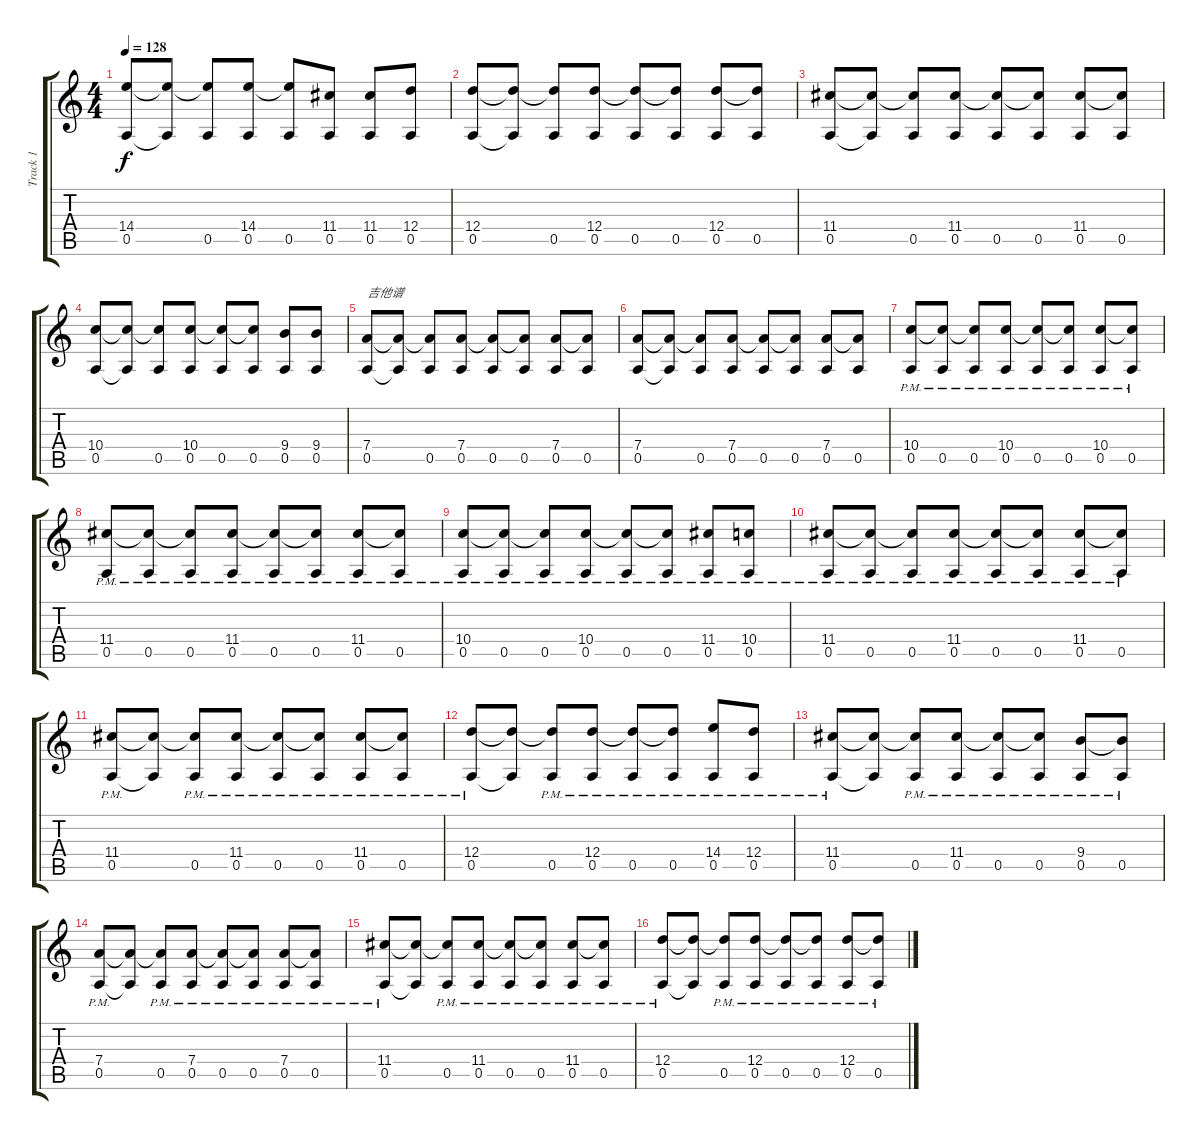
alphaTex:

\track ("Track 1" "Track 1") {instrument acousticguitarsteel}
\staff {score tabs}
\tuning (E4 B3 G3 D3 A2 E2) {hide}
\ts (4 4)
\tempo 128
\clef g2
\ks c
(14.4 0.5).8{dy f} (14.4{t} 0.5{t}).8 (14.4{t} 0.5).8 (14.4 0.5).8 (14.4{t} 0.5).8 (11.4 0.5).8 (11.4 0.5).8 (12.4 0.5).8 |
(12.4 0.5).8 (12.4{t} 0.5{t}).8 (12.4{t} 0.5).8 (12.4 0.5).8 (12.4{t} 0.5).8 (12.4{t} 0.5).8 (12.4 0.5).8 (12.4{t} 0.5).8 |
(11.4 0.5).8 (11.4{t} 0.5{t}).8 (11.4{t} 0.5).8 (11.4 0.5).8 (11.4{t} 0.5).8 (11.4{t} 0.5).8 (11.4 0.5).8 (11.4{t} 0.5).8 |
(10.4 0.5).8 (10.4{t} 0.5{t}).8 (10.4{t} 0.5).8 (10.4 0.5).8 (10.4{t} 0.5).8 (10.4{t} 0.5).8 (9.4 0.5).8 (9.4 0.5).8 |
(7.4 0.5).8{txt "吉他谱"} (7.4{t} 0.5{t}).8 (7.4{t} 0.5).8 (7.4 0.5).8 (7.4{t} 0.5).8 (7.4{t} 0.5).8 (7.4 0.5).8 (7.4{t} 0.5).8 |
(7.4 0.5).8 (7.4{t} 0.5{t}).8 (7.4{t} 0.5).8 (7.4 0.5).8 (7.4{t} 0.5).8 (7.4{t} 0.5).8 (7.4 0.5).8 (7.4{t} 0.5).8 |
(10.4{pm} 0.5{pm}).8 (10.4{t} 0.5{pm}).8 (10.4{t} 0.5{pm}).8 (10.4{pm} 0.5{pm}).8 (10.4{t} 0.5{pm}).8 (10.4{t} 0.5{pm}).8 (10.4{pm} 0.5{pm}).8 (10.4{t} 0.5{pm}).8 |
(11.4{pm} 0.5{pm}).8 (11.4{t} 0.5{pm}).8 (11.4{t} 0.5{pm}).8 (11.4{pm} 0.5{pm}).8 (11.4{t} 0.5{pm}).8 (11.4{t} 0.5{pm}).8 (11.4{pm} 0.5{pm}).8 (11.4{t} 0.5{pm}).8 |
(10.4{pm} 0.5{pm}).8 (10.4{t} 0.5{pm}).8 (10.4{t} 0.5{pm}).8 (10.4{pm} 0.5{pm}).8 (10.4{t} 0.5{pm}).8 (10.4{t} 0.5{pm}).8 (11.4{pm} 0.5{pm}).8 (10.4{pm} 0.5{pm}).8 |
(11.4{pm} 0.5{pm}).8 (11.4{t} 0.5{pm}).8 (11.4{t} 0.5{pm}).8 (11.4{pm} 0.5{pm}).8 (11.4{t} 0.5{pm}).8 (11.4{t} 0.5{pm}).8 (11.4{pm} 0.5{pm}).8 (11.4{t} 0.5{pm}).8 |
(11.4{pm} 0.5{pm}).8 (11.4{t} 0.5{t}).8 (11.4{t} 0.5{pm}).8 (11.4{pm} 0.5{pm}).8 (11.4{t} 0.5{pm}).8 (11.4{t} 0.5{pm}).8 (11.4{pm} 0.5{pm}).8 (11.4{t} 0.5{pm}).8 |
(12.4{pm} 0.5{pm}).8 (12.4{t} 0.5{t}).8 (12.4{t} 0.5{pm}).8 (12.4{pm} 0.5{pm}).8 (12.4{t} 0.5{pm}).8 (12.4{t} 0.5{pm}).8 (14.4{pm} 0.5{pm}).8 (12.4{pm} 0.5{pm}).8 |
(11.4{pm} 0.5{pm}).8 (11.4{t} 0.5{t}).8 (11.4{t} 0.5{pm}).8 (11.4{pm} 0.5{pm}).8 (11.4{t} 0.5{pm}).8 (11.4{t} 0.5{pm}).8 (9.4{pm} 0.5{pm}).8 (9.4{t} 0.5{pm}).8 |
(7.4{pm} 0.5{pm}).8 (7.4{t} 0.5{t}).8 (7.4{t} 0.5{pm}).8 (7.4{pm} 0.5{pm}).8 (7.4{t} 0.5{pm}).8 (7.4{t} 0.5{pm}).8 (7.4{pm} 0.5{pm}).8 (7.4{t} 0.5{pm}).8 |
(11.4{pm} 0.5{pm}).8 (11.4{t} 0.5{t}).8 (11.4{t} 0.5{pm}).8 (11.4{pm} 0.5{pm}).8 (11.4{t} 0.5{pm}).8 (11.4{t} 0.5{pm}).8 (11.4{pm} 0.5{pm}).8 (11.4{t} 0.5{pm}).8 |
(12.4{pm} 0.5{pm}).8 (12.4{t} 0.5{t}).8 (12.4{t} 0.5{pm}).8 (12.4{pm} 0.5{pm}).8 (12.4{t} 0.5{pm}).8 (12.4{t} 0.5{pm}).8 (12.4{pm} 0.5{pm}).8 (12.4{t} 0.5{pm}).8
